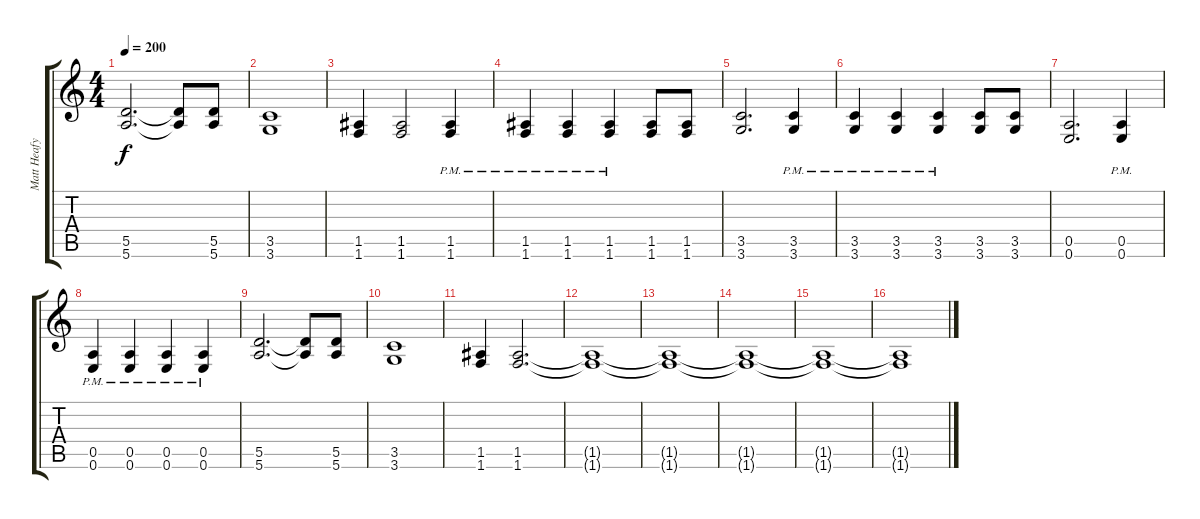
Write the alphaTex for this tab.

\track ("Matt Heafy" "Matt Heafy") {instrument distortionguitar}
\staff {score tabs}
\tuning (E4 B3 G3 D3 A2 E2) {hide}
\ts (4 4)
\tempo 200
\clef g2
\ks c
(5.5 5.6).2{d dy f} (5.5{t} 5.6{t}).8 (5.5 5.6).8 |
(3.5 3.6).1 |
(1.5 1.6).4 (1.5 1.6).2 (1.5{pm} 1.6{pm}).4 |
(1.5{pm} 1.6{pm}).4 (1.5{pm} 1.6{pm}).4 (1.5{pm} 1.6{pm}).4 (1.5 1.6).8 (1.5 1.6).8 |
(3.5 3.6).2{d} (3.5{pm} 3.6{pm}).4 |
(3.5{pm} 3.6).4 (3.5{pm} 3.6).4 (3.5{pm} 3.6{pm}).4 (3.5 3.6).8 (3.5 3.6).8 |
(0.5 0.6).2{d} (0.5{pm} 0.6{pm}).4 |
(0.5{pm} 0.6).4 (0.5{pm} 0.6).4 (0.5{pm} 0.6{pm}).4 (0.5{pm} 0.6{pm}).4 |
(5.5 5.6).2{d} (5.5{t} 5.6{t}).8 (5.5 5.6).8 |
(3.5 3.6).1 |
(1.5 1.6).4 (1.5 1.6).2{d} |
(1.5{t} 1.6{t}).1 |
(1.5{t} 1.6{t}).1 |
(1.5{t} 1.6{t}).1 |
(1.5{t} 1.6{t}).1 |
(1.5{t} 1.6{t}).1
